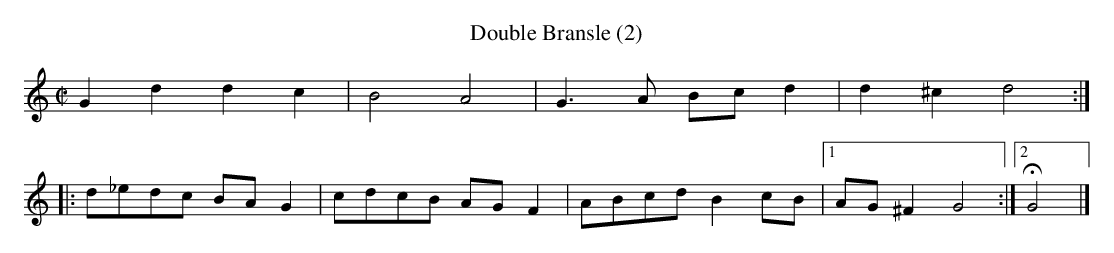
X:1
T:Double Bransle (2)
M:C|
L:1/4
K:C
G d d c | B2 A2 | G > A B/c/ d | d ^c d2 :|
|: d/_e/d/c/ B/A/ G | c/d/c/B/ A/G/ F | A/B/c/d/ B c/B/ | [1 A/G/ ^F G2 :| [2 HG2 |]
